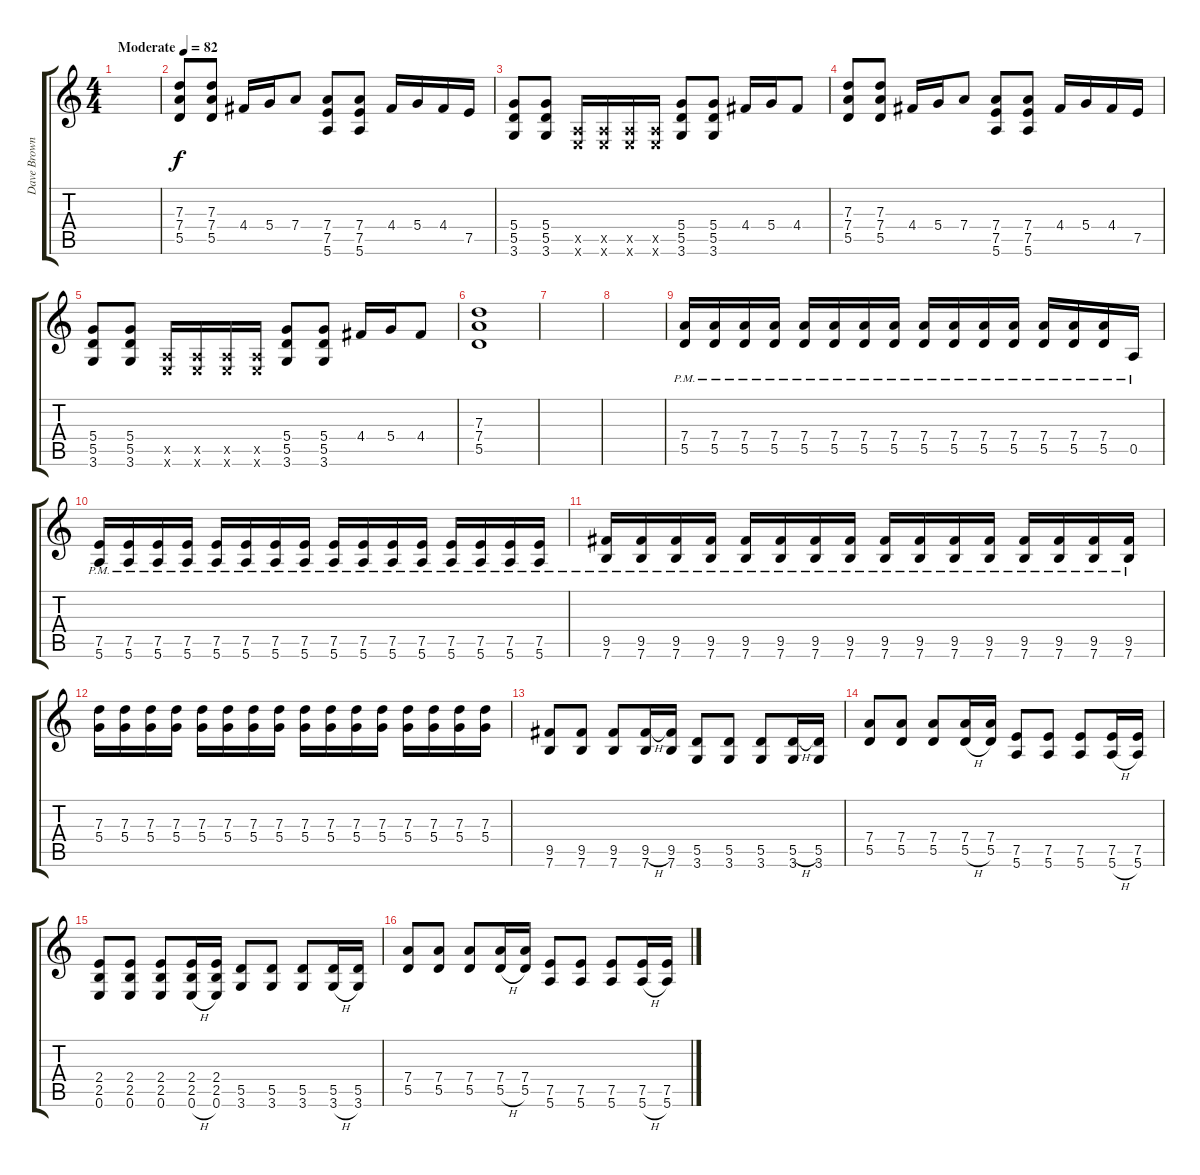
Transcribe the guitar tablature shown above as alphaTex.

\track ("Dave Brownsound" "Dave Brown") {instrument overdrivenguitar}
\staff {score tabs}
\tuning (E4 B3 G3 D3 A2 E2) {hide}
\ts (4 4)
\tempo (82 "Moderate")
\clef g2
\ks c
|
(7.3 7.4 5.5).8 (7.3 7.4 5.5).8 4.4.16 5.4.16 7.4.8 (7.4 7.5 5.6).8 (7.4 7.5 5.6).8 4.4.16 5.4.16 4.4.16 7.5.16 |
(5.4 5.5 3.6).8 (5.4 5.5 3.6).8 (0.5{x} 0.6{x}).16 (0.5{x} 0.6{x}).16 (0.5{x} 0.6{x}).16 (0.5{x} 0.6{x}).16 (5.4 5.5 3.6).8 (5.4 5.5 3.6).8 4.4.16 5.4.16 4.4.8 |
(7.3 7.4 5.5).8 (7.3 7.4 5.5).8 4.4.16 5.4.16 7.4.8 (7.4 7.5 5.6).8 (7.4 7.5 5.6).8 4.4.16 5.4.16 4.4.16 7.5.16 |
(5.4 5.5 3.6).8 (5.4 5.5 3.6).8 (0.5{x} 0.6{x}).16 (0.5{x} 0.6{x}).16 (0.5{x} 0.6{x}).16 (0.5{x} 0.6{x}).16 (5.4 5.5 3.6).8 (5.4 5.5 3.6).8 4.4.16 5.4.16 4.4.8 |
(7.3 7.4 5.5).1 |
|
|
(7.4{pm} 5.5{pm}).16{volume 12} (7.4{pm} 5.5{pm}).16 (7.4{pm} 5.5{pm}).16 (7.4{pm} 5.5{pm}).16 (7.4{pm} 5.5{pm}).16 (7.4{pm} 5.5{pm}).16 (7.4{pm} 5.5{pm}).16 (7.4{pm} 5.5{pm}).16 (7.4{pm} 5.5{pm}).16 (7.4{pm} 5.5{pm}).16 (7.4{pm} 5.5{pm}).16 (7.4{pm} 5.5{pm}).16 (7.4{pm} 5.5{pm}).16 (7.4{pm} 5.5{pm}).16 (7.4{pm} 5.5{pm}).16 0.5{pm}.16 |
(7.5{pm} 5.6{pm}).16 (7.5{pm} 5.6{pm}).16 (7.5{pm} 5.6{pm}).16 (7.5{pm} 5.6{pm}).16 (7.5{pm} 5.6{pm}).16 (7.5{pm} 5.6{pm}).16 (7.5{pm} 5.6{pm}).16 (7.5{pm} 5.6{pm}).16 (7.5{pm} 5.6{pm}).16 (7.5{pm} 5.6{pm}).16 (7.5{pm} 5.6{pm}).16 (7.5{pm} 5.6{pm}).16 (7.5{pm} 5.6{pm}).16 (7.5{pm} 5.6{pm}).16 (7.5{pm} 5.6{pm}).16 (7.5{pm} 5.6{pm}).16 |
(9.5{pm} 7.6{pm}).16 (9.5{pm} 7.6{pm}).16 (9.5{pm} 7.6{pm}).16 (9.5{pm} 7.6{pm}).16 (9.5{pm} 7.6{pm}).16 (9.5{pm} 7.6{pm}).16 (9.5{pm} 7.6{pm}).16 (9.5{pm} 7.6{pm}).16 (9.5{pm} 7.6{pm}).16 (9.5{pm} 7.6{pm}).16 (9.5{pm} 7.6{pm}).16 (9.5{pm} 7.6{pm}).16 (9.5{pm} 7.6{pm}).16 (9.5{pm} 7.6{pm}).16 (9.5{pm} 7.6{pm}).16 (9.5{pm} 7.6{pm}).16 |
(7.3 5.4).16 (7.3 5.4).16 (7.3 5.4).16 (7.3 5.4).16 (7.3 5.4).16 (7.3 5.4).16 (7.3 5.4).16 (7.3 5.4).16 (7.3 5.4).16 (7.3 5.4).16 (7.3 5.4).16 (7.3 5.4).16 (7.3 5.4).16 (7.3 5.4).16 (7.3 5.4).16 (7.3 5.4).16 |
(9.5 7.6).8 (9.5 7.6).8 (9.5 7.6).8 (9.5{h} 7.6).16 (9.5 7.6).16 (5.5 3.6).8 (5.5 3.6).8 (5.5 3.6).8 (5.5{h} 3.6).16 (5.5 3.6).16 |
(7.4 5.5).8 (7.4 5.5).8 (7.4 5.5).8 (7.4 5.5{h}).16 (7.4 5.5).16 (7.5 5.6).8 (7.5 5.6).8 (7.5 5.6).8 (7.5 5.6{h}).16 (7.5 5.6).16 |
(2.4 2.5 0.6).8 (2.4 2.5 0.6).8 (2.4 2.5 0.6).8 (2.4 2.5 0.6{h}).16 (2.4 2.5 0.6).16 (5.5 3.6).8 (5.5 3.6).8 (5.5 3.6).8 (5.5 3.6{h}).16 (5.5 3.6).16 |
(7.4 5.5).8 (7.4 5.5).8 (7.4 5.5).8 (7.4 5.5{h}).16 (7.4 5.5).16 (7.5 5.6).8 (7.5 5.6).8 (7.5 5.6).8 (7.5 5.6{h}).16 (7.5 5.6).16
